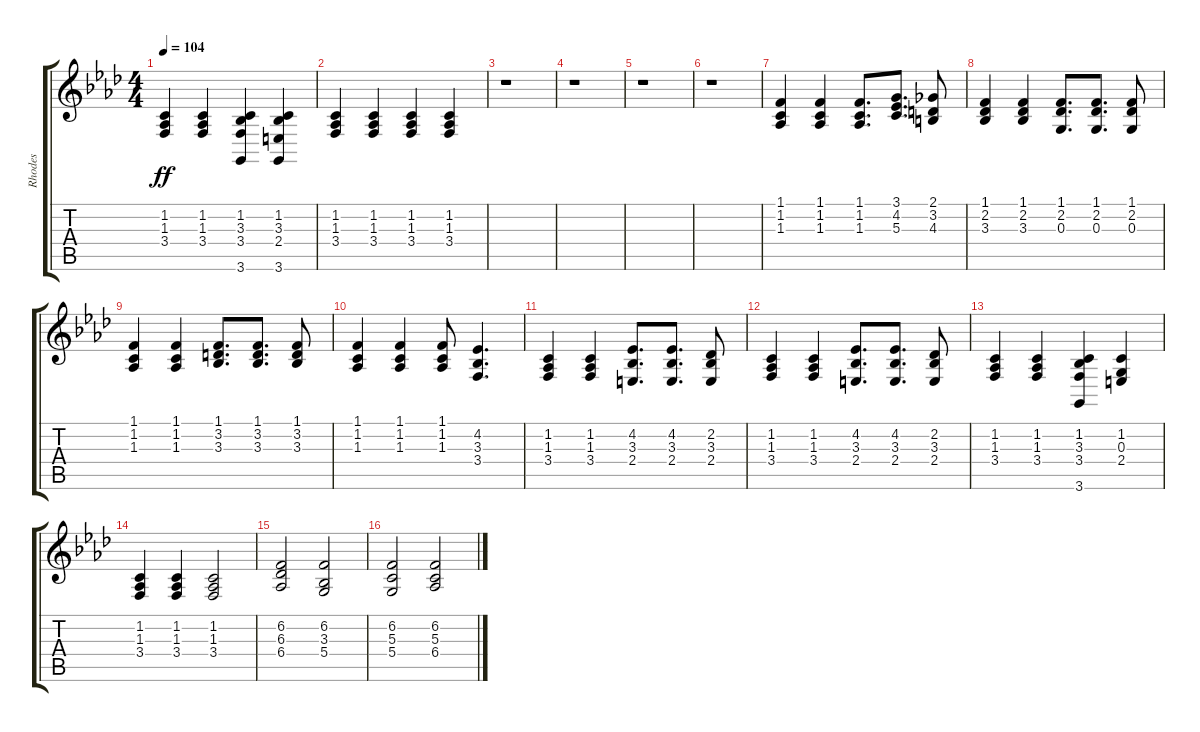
\track ("Rhodes" "Rhodes") {instrument electricpiano1}
\staff {score tabs}
\tuning (E4 B3 G3 D3 A2 E2) {hide}
\ts (4 4)
\tempo 104
\clef g2
\ks ab
(1.2 1.3 3.4).4{dy ff} (1.2 1.3 3.4).4 (1.2 3.3 3.4 3.6).4 (1.2 3.3 2.4 3.6).4 |
(1.2 1.3 3.4).4 (1.2 1.3 3.4).4 (1.2 1.3 3.4).4 (1.2 1.3 3.4).4 |
r.1 |
r.1 |
r.1 |
r.1 |
(1.1 1.2 1.3).4 (1.1 1.2 1.3).4 (1.1 1.2 1.3).8{d} (3.1 4.2 5.3).8{d} (2.1 3.2 4.3).8 |
(1.1 2.2 3.3).4 (1.1 2.2 3.3).4 (1.1 2.2 0.3).8{d} (1.1 2.2 0.3).8{d} (1.1 2.2 0.3).8 |
(1.1 1.2 1.3).4 (1.1 1.2 1.3).4 (1.1 3.2 3.3).8{d} (1.1 3.2 3.3).8{d} (1.1 3.2 3.3).8 |
(1.1 1.2 1.3).4 (1.1 1.2 1.3).4 (1.1 1.2 1.3).8 (4.2 3.3 3.4).4{d} |
(1.2 1.3 3.4).4 (1.2 1.3 3.4).4 (4.2 3.3 2.4).8{d} (4.2 3.3 2.4).8{d} (2.2 3.3 2.4).8 |
(1.2 1.3 3.4).4 (1.2 1.3 3.4).4 (4.2 3.3 2.4).8{d} (4.2 3.3 2.4).8{d} (2.2 3.3 2.4).8 |
(1.2 1.3 3.4).4 (1.2 1.3 3.4).4 (1.2 3.3 3.4 3.6).4 (1.2 0.3 2.4).4 |
(1.2 1.3 3.4).4 (1.2 1.3 3.4).4 (1.2 1.3 3.4).2 |
(6.2 6.3 6.4).2 (6.2 3.3 5.4).2 |
(6.2 5.3 5.4).2 (6.2 5.3 6.4).2
